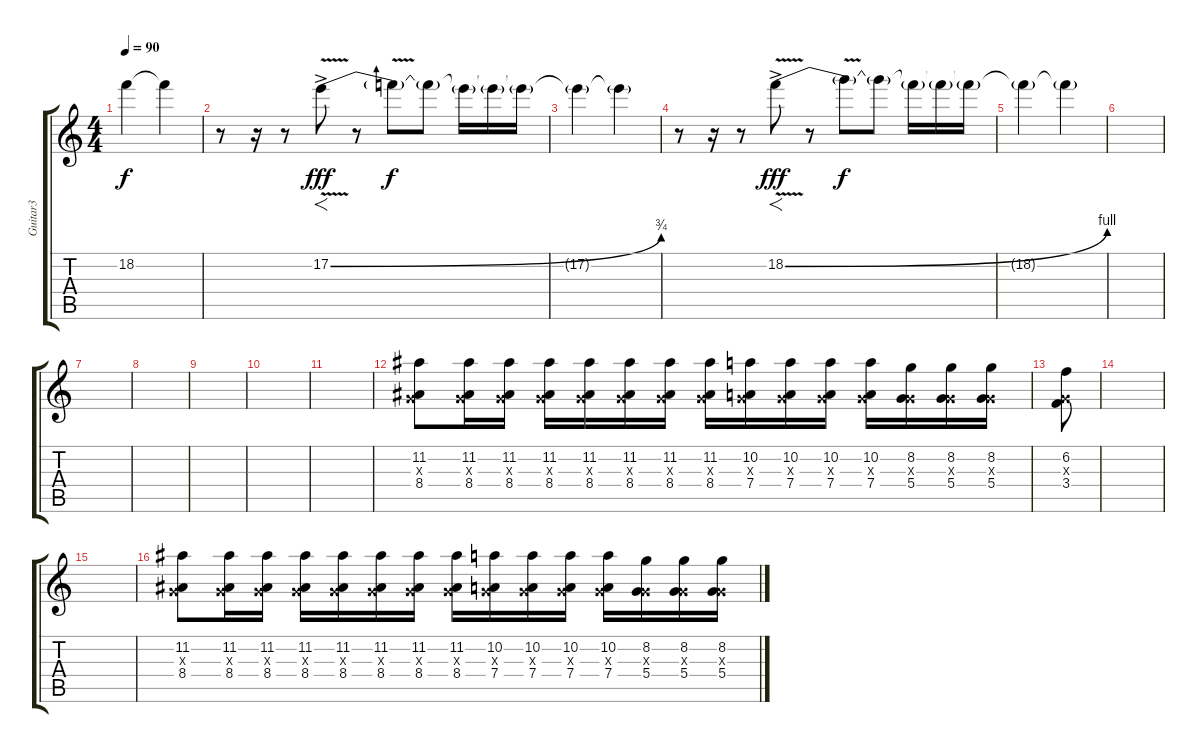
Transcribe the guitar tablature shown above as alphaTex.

\track ("Guitar3" "Guitar3") {instrument distortionguitar}
\staff {score tabs}
\tuning (E4 B3 G3 D3 A2 D2) {hide}
\ts (4 4)
\tempo 90
\clef g2
\ks c
18.2{t}.4{dy f} 18.2{t}.4 |
r.8 r.16 r.8 17.2{be (bend 0 0 60 3) v ac}.8{f dy fff} r.8 17.2{t}.8{dy f} 17.2{t}.8 17.2{t}.16 17.2{t}.16 17.2{t}.16 |
17.2{t}.4 17.2{t}.4 |
r.8 r.16 r.8 18.2{be (bend 0 0 60 4) v ac}.8{f dy fff} r.8 18.2{t}.8{dy f} 18.2{t}.8 18.2{t}.16 18.2{t}.16 18.2{t}.16 |
18.2{t}.4 18.2{t}.4 |
|
|
|
|
|
|
(11.2 0.3{x} 8.4).8 (11.2 0.3{x} 8.4).16 (11.2 0.3{x} 8.4).16 (11.2 0.3{x} 8.4).16 (11.2 0.3{x} 8.4).16 (11.2 0.3{x} 8.4).16 (11.2 0.3{x} 8.4).16 (11.2 0.3{x} 8.4).16 (10.2 0.3{x} 7.4).16 (10.2 0.3{x} 7.4).16 (10.2 0.3{x} 7.4).16 (10.2 0.3{x} 7.4).16 (8.2 0.3{x} 5.4).16 (8.2 0.3{x} 5.4).16 (8.2 0.3{x} 5.4).16 |
(6.2 0.3{x} 3.4).8 |
|
|
(11.2 0.3{x} 8.4).8 (11.2 0.3{x} 8.4).16 (11.2 0.3{x} 8.4).16 (11.2 0.3{x} 8.4).16 (11.2 0.3{x} 8.4).16 (11.2 0.3{x} 8.4).16 (11.2 0.3{x} 8.4).16 (11.2 0.3{x} 8.4).16 (10.2 0.3{x} 7.4).16 (10.2 0.3{x} 7.4).16 (10.2 0.3{x} 7.4).16 (10.2 0.3{x} 7.4).16 (8.2 0.3{x} 5.4).16 (8.2 0.3{x} 5.4).16 (8.2 0.3{x} 5.4).16
